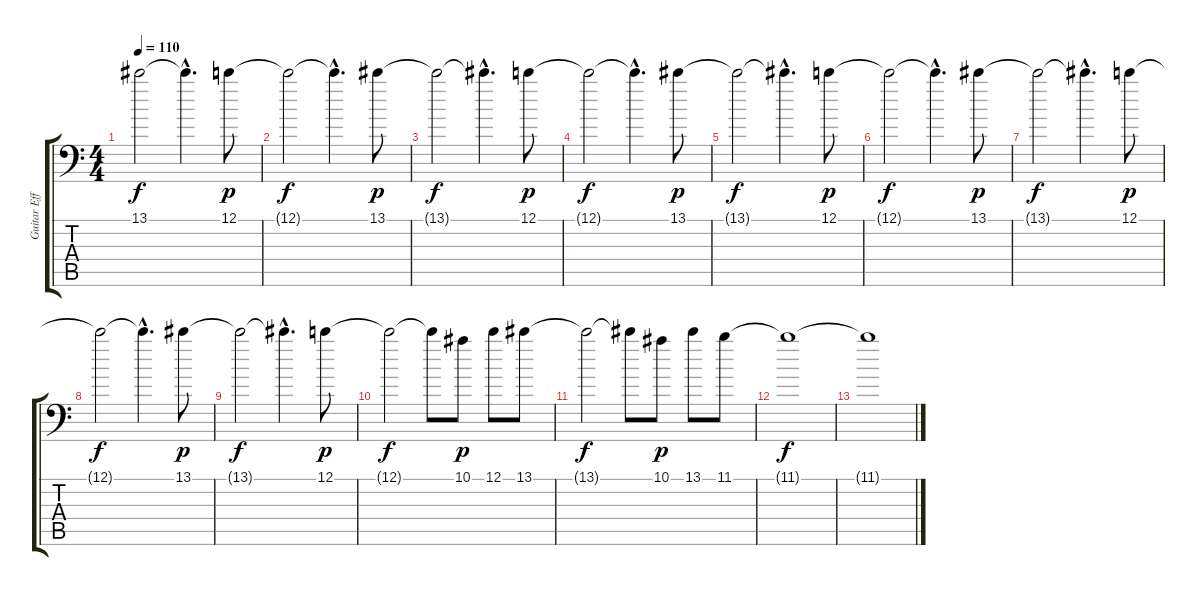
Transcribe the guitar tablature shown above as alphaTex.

\track ("Guitar Effects" "Guitar Eff") {instrument electricguitarclean}
\staff {score tabs}
\tuning (C4 G3 Eb3 Bb2 F2 Bb1) {hide}
\ts (4 4)
\tempo 110
\clef f4
\ks c
13.1{t}.2{dy f} 13.1{hac t}.4{d} 12.1.8{dy p} |
12.1{t}.2{dy f} 12.1{hac t}.4{d} 13.1.8{dy p} |
13.1{t}.2{dy f} 13.1{hac t}.4{d} 12.1.8{dy p} |
12.1{t}.2{dy f} 12.1{hac t}.4{d} 13.1.8{dy p} |
13.1{t}.2{dy f} 13.1{hac t}.4{d} 12.1.8{dy p} |
12.1{t}.2{dy f} 12.1{hac t}.4{d} 13.1.8{dy p} |
13.1{t}.2{dy f} 13.1{hac t}.4{d} 12.1.8{dy p} |
12.1{t}.2{dy f} 12.1{hac t}.4{d} 13.1.8{dy p} |
13.1{t}.2{dy f} 13.1{hac t}.4{d} 12.1.8{dy p} |
12.1{t}.2{dy f} 12.1{t}.8 10.1.8{dy p} 12.1.8 13.1.8 |
13.1{t}.2{dy f} 13.1{t}.8 10.1.8{dy p} 13.1.8 11.1.8 |
11.1{t}.1{dy f} |
11.1{t}.1
